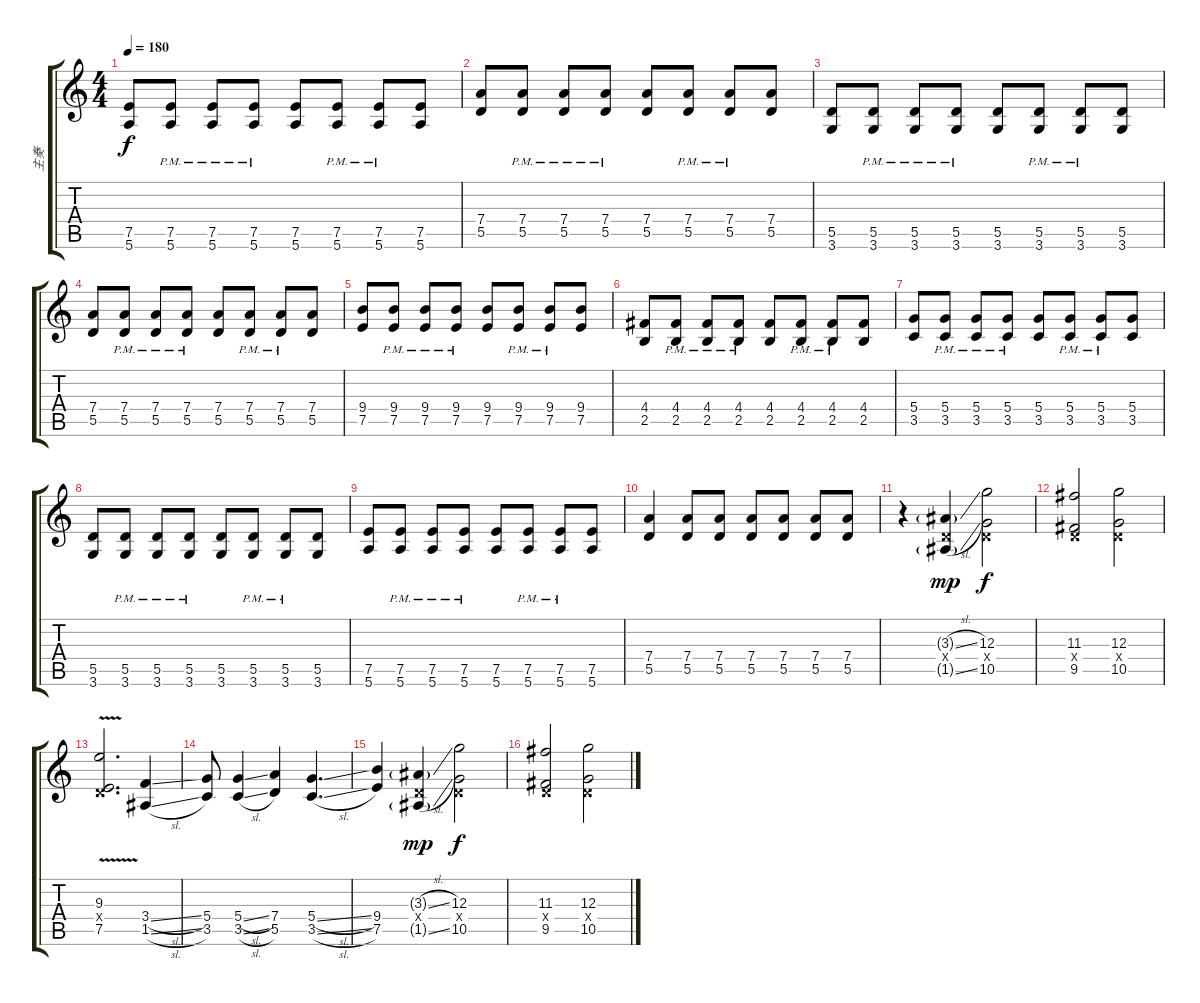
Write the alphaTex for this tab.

\track ("主奏" "主奏") {instrument distortionguitar}
\staff {score tabs}
\tuning (E4 B3 G3 D3 A2 E2) {hide}
\ts (4 4)
\tempo 180
\clef g2
\ks c
(7.5 5.6).8{dy f} (7.5{pm} 5.6{pm}).8 (7.5{pm} 5.6{pm}).8 (7.5{pm} 5.6{pm}).8 (7.5 5.6).8 (7.5{pm} 5.6).8 (7.5{pm} 5.6).8 (7.5 5.6).8 |
(7.4 5.5).8 (7.4{pm} 5.5{pm}).8 (7.4{pm} 5.5{pm}).8 (7.4{pm} 5.5{pm}).8 (7.4 5.5).8 (7.4{pm} 5.5).8 (7.4 5.5{pm}).8 (7.4 5.5).8 |
(5.5 3.6).8 (5.5{pm} 3.6{pm}).8 (5.5{pm} 3.6{pm}).8 (5.5{pm} 3.6{pm}).8 (5.5 3.6).8 (5.5{pm} 3.6).8 (5.5{pm} 3.6).8 (5.5 3.6).8 |
(7.4 5.5).8 (7.4{pm} 5.5{pm}).8 (7.4{pm} 5.5{pm}).8 (7.4{pm} 5.5{pm}).8 (7.4 5.5).8 (7.4{pm} 5.5{pm}).8 (7.4 5.5{pm}).8 (7.4 5.5).8 |
(9.4 7.5).8 (9.4{pm} 7.5{pm}).8 (9.4{pm} 7.5{pm}).8 (9.4{pm} 7.5{pm}).8 (9.4 7.5).8 (9.4{pm} 7.5).8 (9.4 7.5{pm}).8 (9.4 7.5).8 |
(4.4 2.5).8 (4.4 2.5{pm}).8 (4.4 2.5{pm}).8 (4.4 2.5{pm}).8 (4.4 2.5).8 (4.4{pm} 2.5).8 (4.4 2.5{pm}).8 (4.4 2.5).8 |
(5.4 3.5).8 (5.4 3.5{pm}).8 (5.4 3.5{pm}).8 (5.4 3.5{pm}).8 (5.4 3.5).8 (5.4{pm} 3.5).8 (5.4 3.5{pm}).8 (5.4 3.5).8 |
(5.5 3.6).8 (5.5{pm} 3.6{pm}).8 (5.5{pm} 3.6{pm}).8 (5.5{pm} 3.6{pm}).8 (5.5 3.6).8 (5.5{pm} 3.6).8 (5.5 3.6{pm}).8 (5.5 3.6).8 |
(7.5 5.6).8 (7.5{pm} 5.6{pm}).8 (7.5{pm} 5.6{pm}).8 (7.5{pm} 5.6{pm}).8 (7.5 5.6).8 (7.5{pm} 5.6).8 (7.5{pm} 5.6).8 (7.5 5.6).8 |
(7.4 5.5).4 (7.4 5.5).8 (7.4 5.5).8 (7.4 5.5).8 (7.4 5.5).8 (7.4 5.5).8 (7.4 5.5).8 |
r.4 (3.3{sl g} 0.4{x} 1.5{sl g}).4{dy mp} (12.3 0.4{x} 10.5).2{dy f} |
(11.3 0.4{x} 9.5).2 (12.3 0.4{x} 10.5).2 |
(9.3{v} 0.4{x} 7.5).2{d} (3.4{sl} 1.5{sl}).4 |
(5.4 3.5).8 (5.4{sl} 3.5{sl}).4 (7.4 5.5).4 (5.4{sl} 3.5{sl}).4{d} |
(9.4 7.5).4 (3.3{sl g} 0.4{x} 1.5{sl g}).4{dy mp} (12.3 0.4{x} 10.5).2{dy f} |
(11.3 0.4{x} 9.5).2 (12.3 0.4{x} 10.5).2
